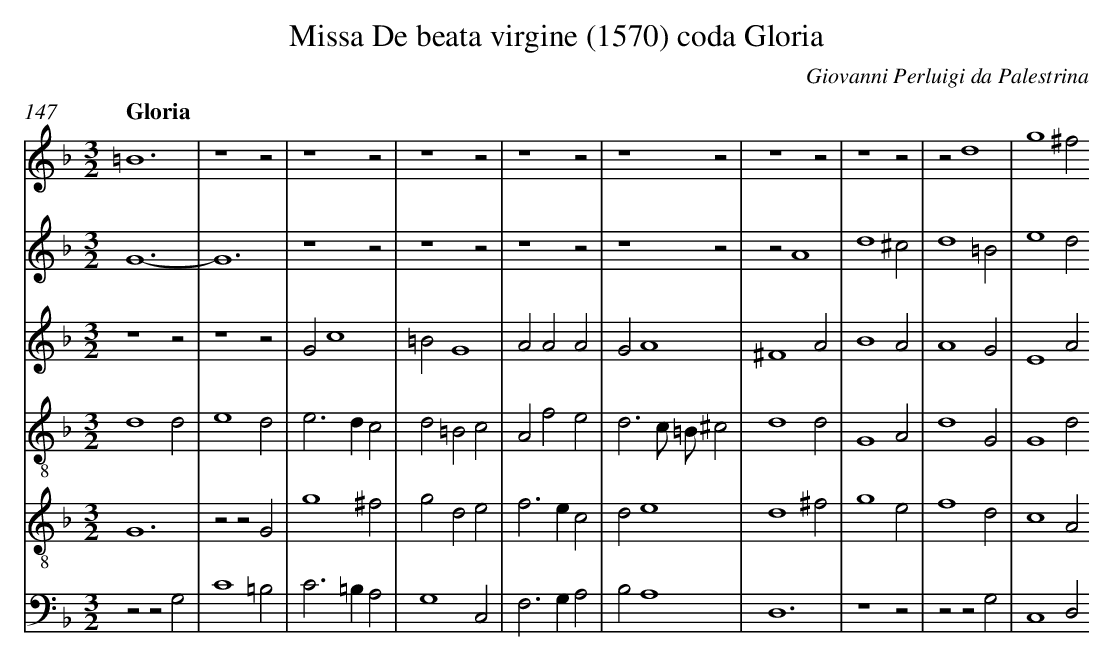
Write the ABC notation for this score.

X:1
T: Missa De beata virgine (1570) coda Gloria
C: Giovanni Perluigi da Palestrina
L: 1/4
M: 3/2
Q: "Gloria"
V: 1 clef=treble
V: 2 clef=treble
V: 3 clef=treble
V: 4 clef=treble-8
V: 5 clef=treble-8
V: 6 clef=bass
K: F
[V:1] =B6 |
[V:2] G6- |
[V:3] z4z2 |
[V:4] d4d2 |
[V:5] G6 |
[V:6] z2z2G,2 |
[V:1] z4z2 |
[V:2] G6 |
[V:3] z4z2 |
[V:4] e4d2 |
[V:5] z2z2G2 |
[V:6] C4=B,2 |
[V:1] z4z2 |
[V:2] z4z2 |
[V:3] G2c4 |
[V:4] e2>d2c2 |
[V:5] g4^f2 |
[V:6] C2>=B,2A,2 |
[V:1] z4z2 |
[V:2] z4z2 |
[V:3] =B2G4 |
[V:4] d2=B2c2 |
[V:5] g2d2e2 |
[V:6] G,4C,2 |
[V:1] z4z2 |
[V:2] z4z2 |
[V:3] A2A2A2 |
[V:4] A2f2e2 |
[V:5] f2>e2c2 |
[V:6] F,2>G,2A,2 |
[V:1] z4z2 |
[V:2] z4z2 |
[V:3] G2A4 |
[V:4] d3c/ =B/^c2 |
[V:5] d2e4 |
[V:6] B,2A,4 |
[V:1] z4z2 |
[V:2] z2A4 |
[V:3] ^F4A2 |
[V:4] d4d2 |
[V:5] d4^f2 |
[V:6] D,6 |
[V:1] z4z2 |
[V:2] d4^c2 |
[V:3] B4A2 |
[V:4] G4A2 |
[V:5] g4e2 |
[V:6] z4z2 |
[V:1] z2d4 |
[V:2] d4=B2 |
[V:3] A4G2 |
[V:4] d4G2 |
[V:5] f4d2 |
[V:6] z2z2G,2 |
[V:1] g4^f2
[V:2] e4d2
[V:3] E4A2
[V:4] G4d2
[V:5] c4A2
[V:6] C,4D,2
